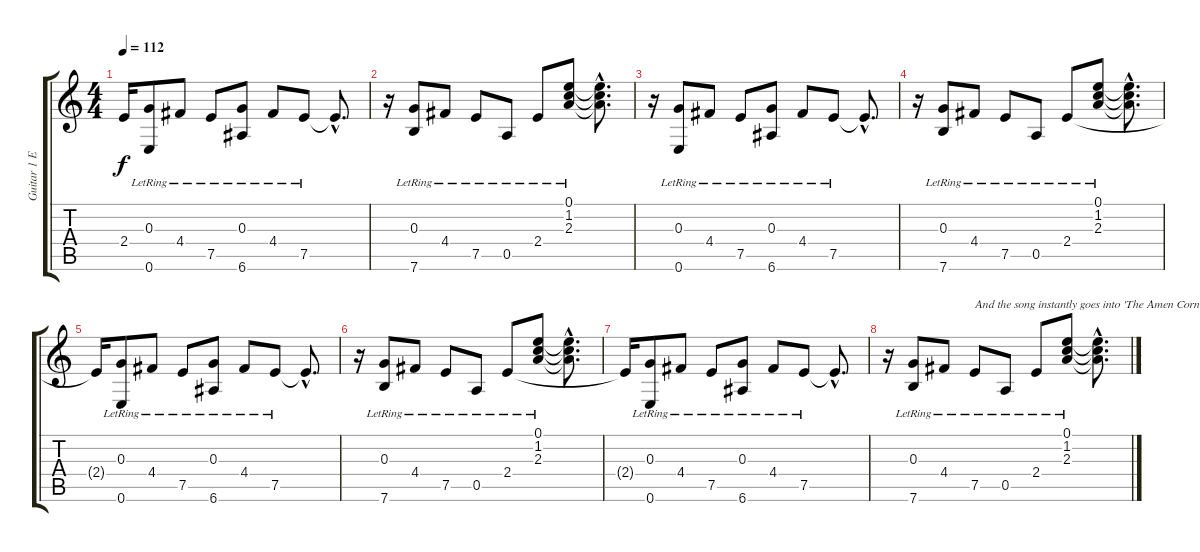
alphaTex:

\track ("Guitar 1 Echo" "Guitar 1 E") {instrument electricguitarmuted}
\staff {score tabs}
\tuning (E4 B3 G3 D3 A2 E2) {hide}
\ts (4 4)
\tempo 112
\clef g2
\ks c
2.4{t}.16{dy f} (0.3{lr} 0.6{lr}).8 4.4{lr}.8 7.5{lr}.8 (0.3{lr} 6.6{lr}).8 4.4{lr}.8 7.5{lr}.8 7.5{hac t}.8{d} |
r.16 (0.3{lr} 7.6{lr}).8 4.4{lr}.8 7.5{lr}.8 0.5{lr}.8 2.4{lr}.8 (0.1 1.2{lr} 2.3{lr}).8 (0.1{hac t} 1.2{hac t} 2.3{hac t}).8{d} |
r.16 (0.3{lr} 0.6{lr}).8 4.4{lr}.8 7.5{lr}.8 (0.3{lr} 6.6{lr}).8 4.4{lr}.8 7.5{lr}.8 7.5{hac t}.8{d} |
r.16 (0.3{lr} 7.6{lr}).8 4.4{lr}.8 7.5{lr}.8 0.5{lr}.8 2.4{lr}.8 (0.1 1.2{lr} 2.3{lr}).8 (0.1{hac t} 1.2{hac t} 2.3{hac t}).8{d} |
2.4{t}.16 (0.3{lr} 0.6{lr}).8 4.4{lr}.8 7.5{lr}.8 (0.3{lr} 6.6{lr}).8 4.4{lr}.8 7.5{lr}.8 7.5{hac t}.8{d} |
r.16 (0.3{lr} 7.6{lr}).8 4.4{lr}.8 7.5{lr}.8 0.5{lr}.8 2.4{lr}.8 (0.1 1.2{lr} 2.3{lr}).8 (0.1{hac t} 1.2{hac t} 2.3{hac t}).8{d} |
2.4{t}.16 (0.3{lr} 0.6{lr}).8 4.4{lr}.8 7.5{lr}.8 (0.3{lr} 6.6{lr}).8 4.4{lr}.8 7.5{lr}.8 7.5{hac t}.8{d} |
r.16 (0.3{lr} 7.6{lr}).8 4.4{lr}.8 7.5{lr}.8{txt "And the song instantly goes into 'The Amen Corner'"} 0.5{lr}.8 2.4{lr}.8 (0.1 1.2{lr} 2.3{lr}).8 (0.1{hac t} 1.2{hac t} 2.3{hac t}).8{d}
